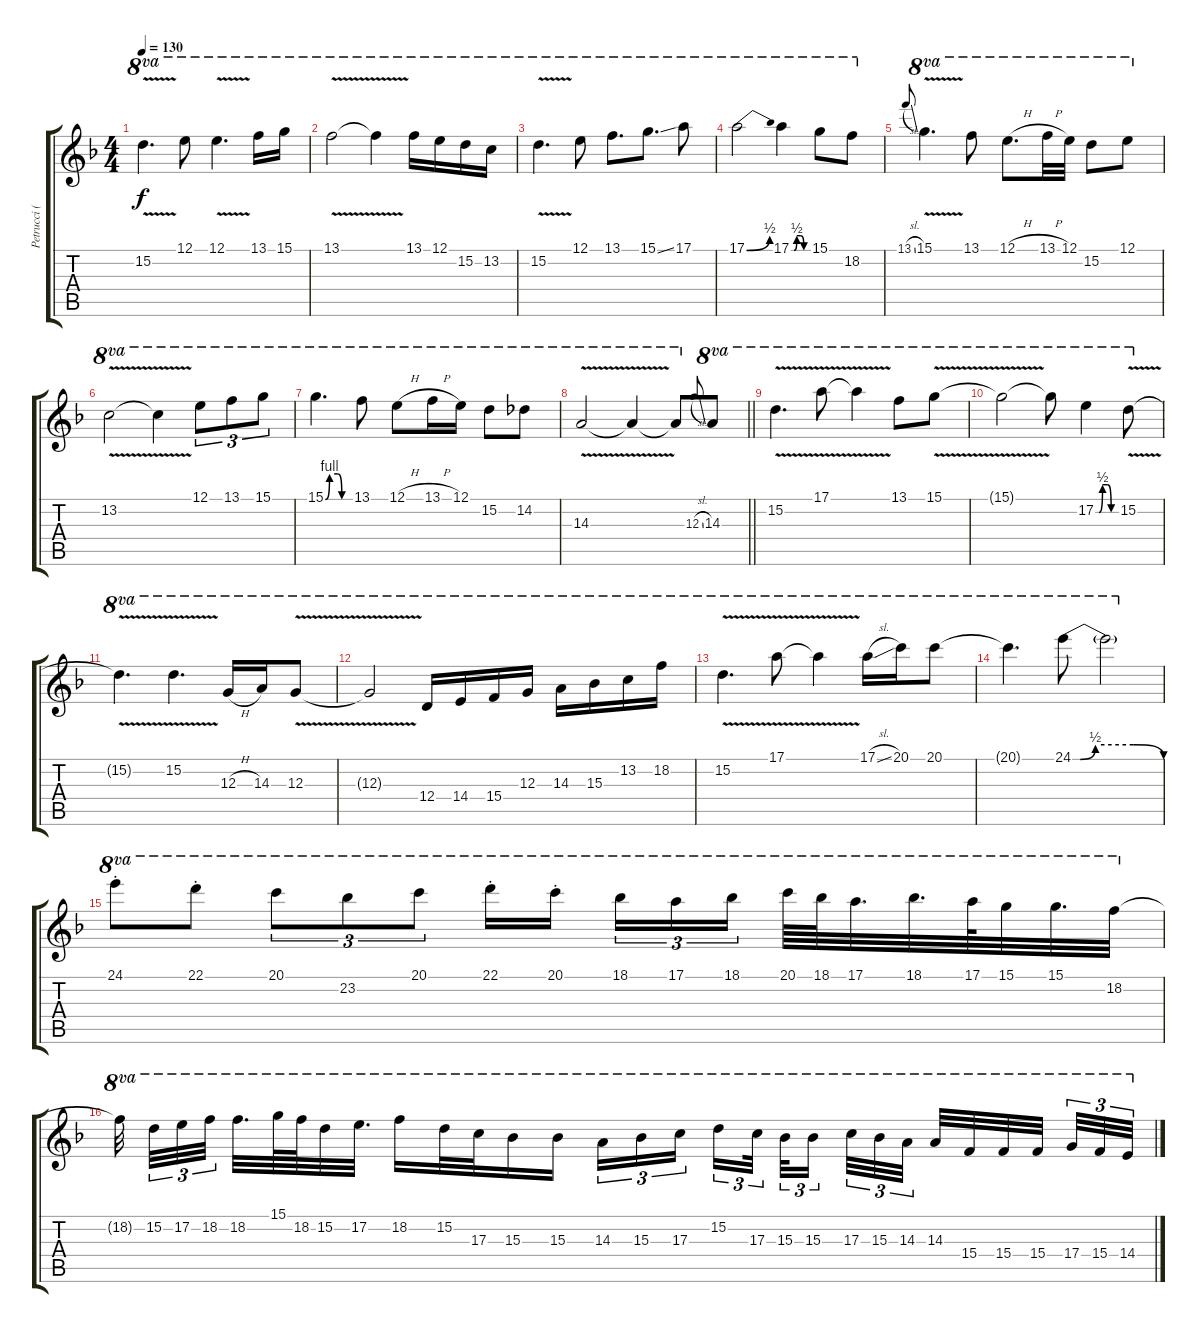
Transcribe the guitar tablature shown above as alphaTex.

\track ("Petrucci (guitar one)" "Petrucci (") {instrument distortionguitar}
\staff {score tabs}
\tuning (E4 B3 G3 D3 A2 E2) {hide}
\ts (4 4)
\tempo 130
\clef g2
\ks dminor
15.2{v}.4{d ot 8va dy f} 12.1.8{ot 8va} 12.1{v}.4{d ot 8va} 13.1.16{ot 8va} 15.1.16{ot 8va} |
13.1{v}.2{ot 8va} 13.1{t}.4{ot 8va} 13.1.16{ot 8va} 12.1.16{ot 8va} 15.2.16{ot 8va} 13.2.16{ot 8va} |
15.2{v}.4{d ot 8va} 12.1.8{ot 8va} 13.1.8{d ot 8va} 15.1{ss}.8{d ot 8va} 17.1.8{ot 8va} |
17.1{be (bend 0 0 60 2)}.2{ot 8va} 17.1{be (custom 0 0 10 0 20 2 34 2 45 0 60 0)}.4{ot 8va} 15.1.8{ot 8va} 18.2.8{ot 8va} |
13.1{sl}.8{gr onbeat} 15.1{v}.4{d ot 8va} 13.1.8{ot 8va} 12.1{h}.8{d ot 8va} 13.1{h}.32{ot 8va} 12.1.32{ot 8va} 15.2.8{ot 8va} 12.1.8{ot 8va} |
13.2{v}.2{ot 8va} 13.2{t}.4{ot 8va} 12.1.8{tu (3 2) ot 8va} 13.1.8{tu (3 2) ot 8va} 15.1.8{tu (3 2) ot 8va} |
15.1{be (custom 0 0 10 4 30 4 40 0 60 0)}.4{d ot 8va} 13.1.8{ot 8va} 12.1{h}.8{ot 8va} 13.1{h}.16{ot 8va} 12.1.16{ot 8va} 15.2.8{ot 8va} 14.2.8{ot 8va} |
\barLineRight lightlight
14.3{v}.2{ot 8va} 14.3{t}.4{ot 8va} 14.3{t}.8{ot 8va} 12.3{sl}.8{gr onbeat} 14.3.8{ot 8va} |
15.2{v}.4{d ot 8va volume 14} 17.1{v}.8{ot 8va} 17.1{t}.4{ot 8va} 13.1.8{ot 8va} 15.1{v}.8{ot 8va} |
15.1{t}.2{ot 8va} 15.1{t}.8{ot 8va} 17.2{be (custom 0 0 10 0 20 2 35 2 45 0 60 0)}.4{ot 8va} 15.2{v}.8{ot 8va} |
15.2{t}.4{d ot 8va} 15.2{v}.4{d ot 8va} 12.3{h}.16{ot 8va} 14.3.16{ot 8va} 12.3{v}.8{ot 8va} |
12.3{t}.2{ot 8va} 12.4.16{ot 8va} 14.4.16{ot 8va} 15.4.16{ot 8va} 12.3.16{ot 8va} 14.3.16{ot 8va} 15.3.16{ot 8va} 13.2.16{ot 8va} 18.2.16{ot 8va} |
15.2{v}.4{d ot 8va} 17.1{v}.8{ot 8va} 17.1{t}.4{ot 8va} 17.1{sl}.16{ot 8va} 20.1.16{ot 8va} 20.1.8{ot 8va} |
20.1{t}.4{d ot 8va} 24.1{be (custom 0 0 5 0 15 2 40 2 60 0)}.8{ot 8va} 24.1{t}.2{ot 8va} |
24.1{st}.8{ot 8va} 22.1{st}.8{ot 8va} 20.1.8{tu (3 2) ot 8va} 23.2.8{tu (3 2) ot 8va} 20.1.8{tu (3 2) ot 8va} 22.1{st}.16{ot 8va} 20.1{st}.16{ot 8va beam splitsecondary} 18.1.16{tu (3 2) ot 8va} 17.1.16{tu (3 2) ot 8va} 18.1.16{tu (3 2) ot 8va} 20.1.64{ot 8va} 18.1.64{ot 8va} 17.1.32{d ot 8va} 18.1.32{d ot 8va} 17.1.64{ot 8va} 15.1.32{ot 8va} 15.1.32{d ot 8va} 18.2.32{ot 8va} |
18.2{t}.32{ot 8va beam splitsecondary} 15.2.32{tu (3 2) ot 8va} 17.2.32{tu (3 2) ot 8va} 18.2.32{tu (3 2) ot 8va beam splitsecondary} 18.2.32{d ot 8va} 15.1.64{ot 8va} 18.2.64{ot 8va} 15.2.32{ot 8va} 17.2.32{d ot 8va} 18.2.16{ot 8va} 15.2.32{ot 8va} 17.3.32{ot 8va} 15.3.16{ot 8va} 15.3.16{ot 8va} 14.3.16{tu (3 2) ot 8va} 15.3.16{tu (3 2) ot 8va} 17.3.16{tu (3 2) ot 8va beam splitsecondary} 15.2.16{tu (3 2) ot 8va} 17.3.32{tu (3 2) ot 8va beam splitsecondary} 15.3.32{tu (3 2) ot 8va} 15.3.16{tu (3 2) ot 8va} 17.3.32{tu (3 2) ot 8va} 15.3.32{tu (3 2) ot 8va} 14.3.32{tu (3 2) ot 8va beam splitsecondary} 14.3.32{ot 8va} 15.4.32{ot 8va} 15.4.32{ot 8va} 15.4.32{ot 8va beam splitsecondary} 17.4.32{tu (3 2) ot 8va} 15.4.32{tu (3 2) ot 8va} 14.4.32{tu (3 2) ot 8va}
